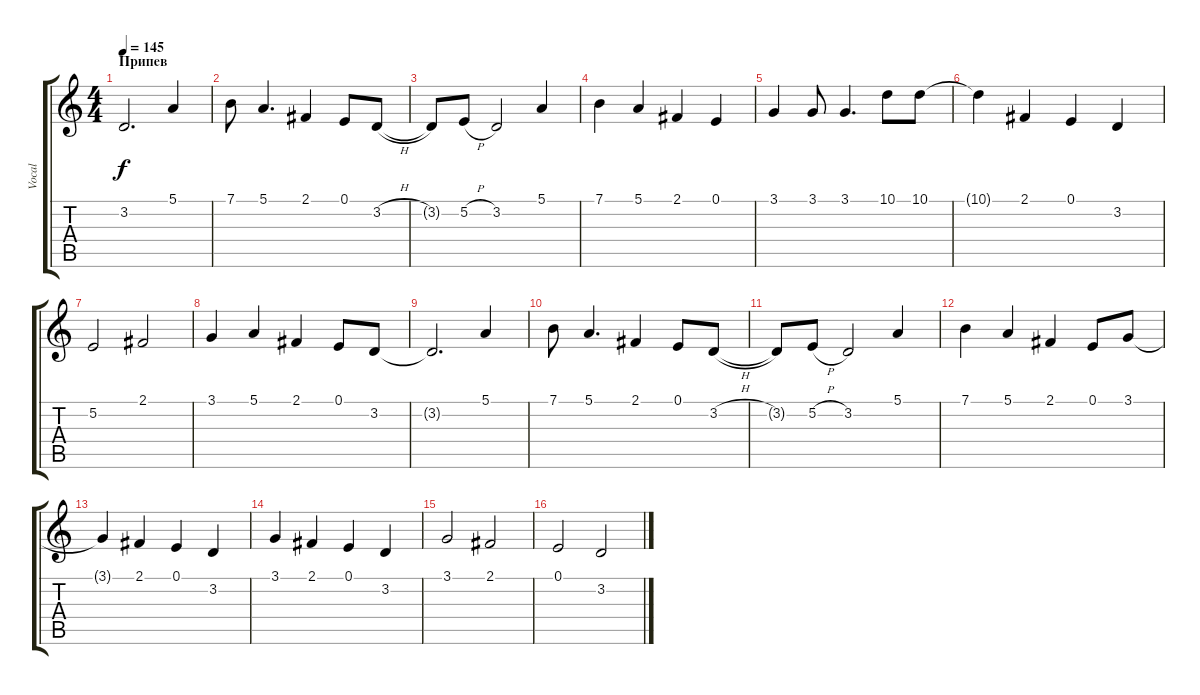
\track ("Vocal" "Vocal") {instrument violin}
\staff {score tabs}
\tuning (E4 B3 G3 D3 A2 E2) {hide}
\ts (4 4)
\section ("" "Припев")
\tempo 145
\clef g2
\ks c
3.2{t}.2{d dy f} 5.1.4 |
7.1.8 5.1.4{d} 2.1.4 0.1.8 3.2{h}.8 |
3.2{t}.8 5.2{h}.8 3.2.2 5.1.4 |
7.1.4 5.1.4 2.1.4 0.1.4 |
3.1.4 3.1.8 3.1.4{d} 10.1.8 10.1.8 |
10.1{t}.4 2.1.4 0.1.4 3.2.4 |
5.2.2 2.1.2 |
3.1.4 5.1.4 2.1.4 0.1.8 3.2.8 |
3.2{t}.2{d} 5.1.4 |
7.1.8 5.1.4{d} 2.1.4 0.1.8 3.2{h}.8 |
3.2{t}.8 5.2{h}.8 3.2.2 5.1.4 |
7.1.4 5.1.4 2.1.4 0.1.8 3.1.8 |
3.1{t}.4 2.1.4 0.1.4 3.2.4 |
3.1.4 2.1.4 0.1.4 3.2.4 |
3.1.2 2.1.2 |
0.1.2 3.2.2
